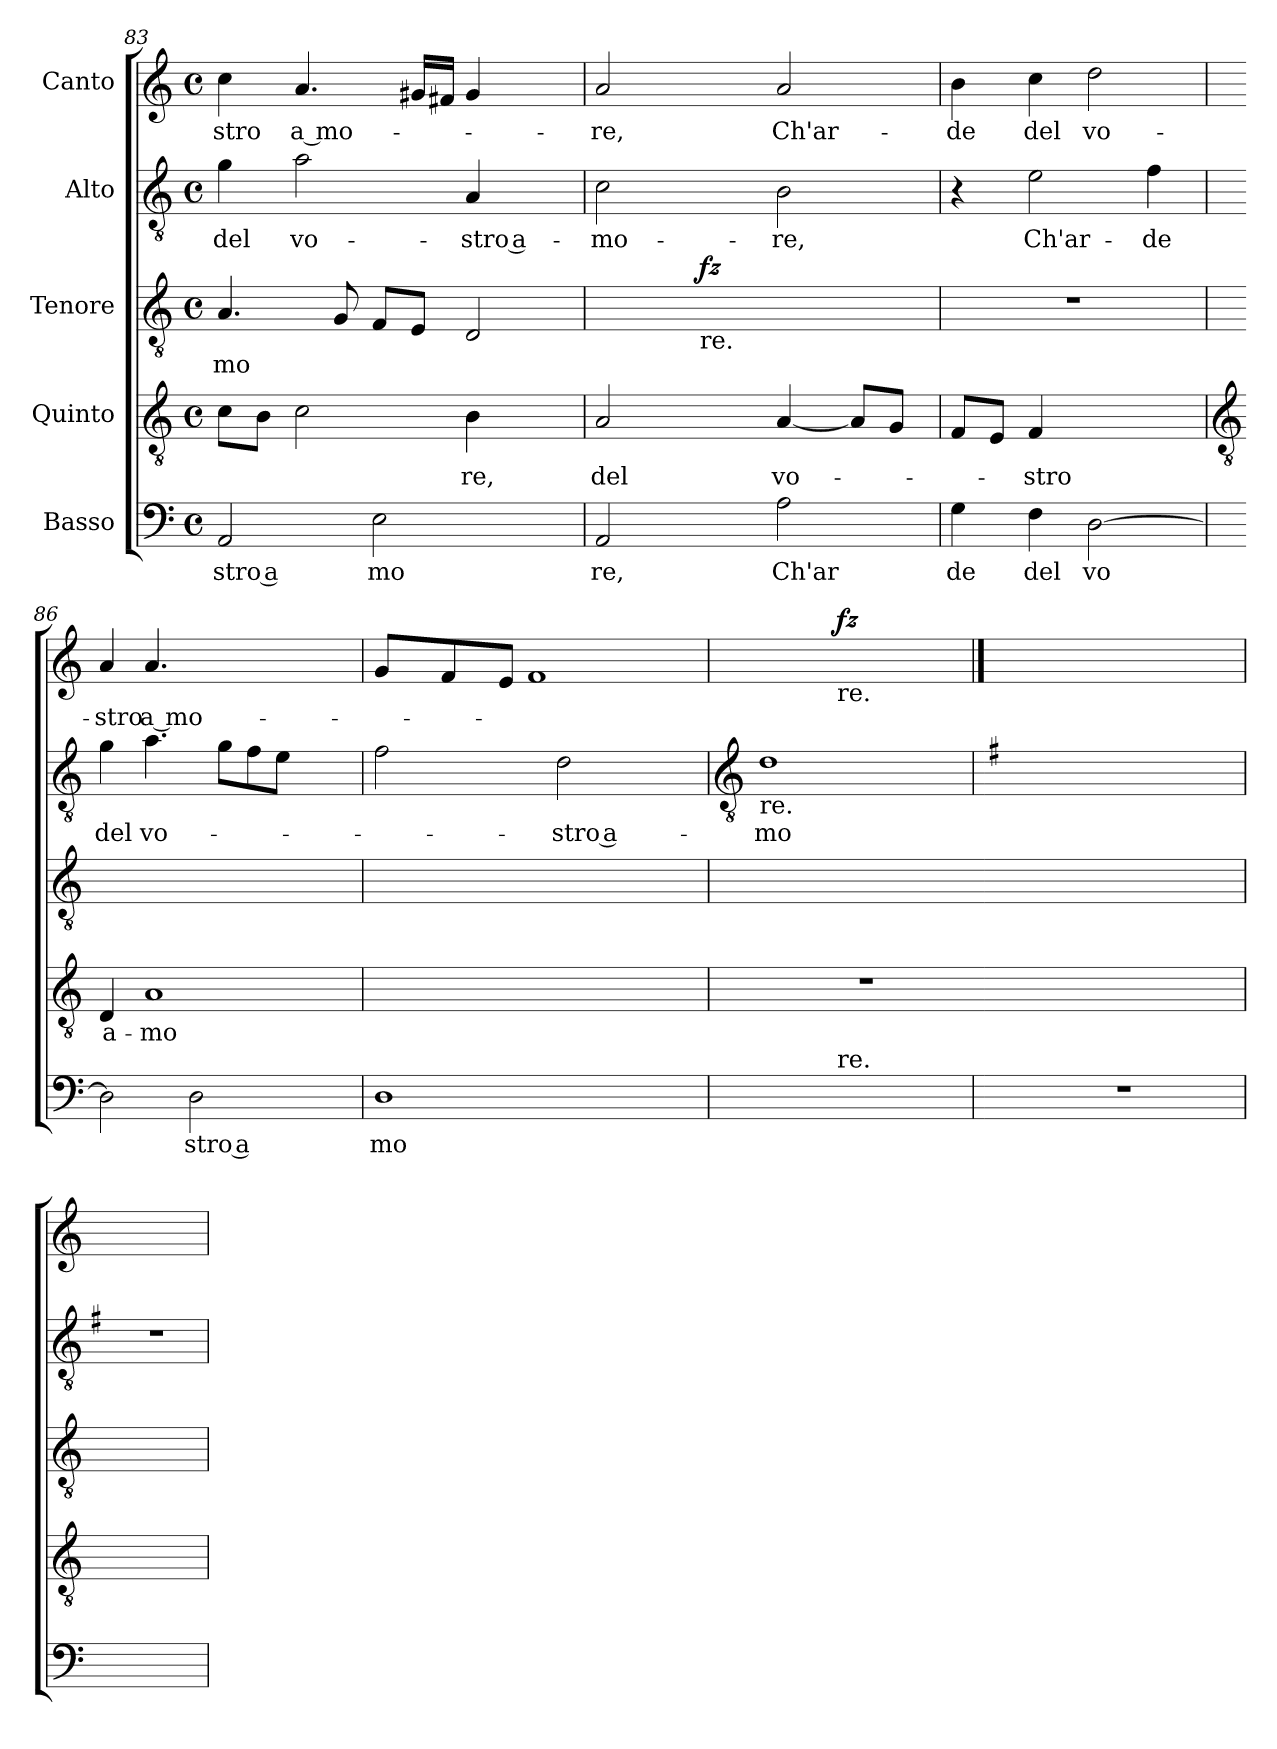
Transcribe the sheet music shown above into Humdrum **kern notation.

**kern	**text	**kern	**text	**kern	**text	**dynam	**kern	**text	**kern	**text	**dynam
*part5	*part5	*part4	*part4	*part3	*part3	*part3	*part2	*part2	*part1	*part1	*part1
*staff5	*staff5	*staff4	*staff4	*staff3	*staff3	*staff3	*staff2	*staff2	*staff1	*staff1	*staff1
*I"Basso	*	*I"Quinto	*	*I"Tenore	*	*	*I"Alto	*	*I"Canto	*	*
!!LO:LB:g=z
*clefF4	*	*clefGv2	*	*clefGv2	*	*	*clefGv2	*	*clefG2	*	*
*k[]	*	*k[]	*	*k[]	*	*	*k[]	*	*k[]	*	*
*C:	*	*C:	*	*C:	*	*	*C:	*	*C:	*	*
*M4/4	*	*M4/4	*	*M4/4	*	*	*M4/4	*	*M4/4	*	*
*met(c)	*	*met(c)	*	*met(c)	*	*	*met(c)	*	*met(c)	*	*
=83	=83	=83	=83	=83	=83	=83	=83	=83	=83	=83	=83
!	!LO:LY:b	!	!	!	!LO:LY:b	!	!	!LO:LY:b	!	!LO:LY:b	!
2AA/	stro a	8c\L	.	4.A/	mo	.	4g\	del	4cc\	-stro	.
.	.	8B\J	.	.	.	.	.	.	.	.	.
!	!	!	!	!	!	!	!	!LO:LY:b	!	!LO:LY:b	!
.	.	2c\	.	.	.	.	2a\	vo-	4.a/	a mo-	.
.	.	.	.	8G/	.	.	.	.	.	.	.
!	!LO:LY:b	!	!	!	!	!	!	!	!	!	!
2E\	mo	.	.	8F/L	.	.	.	.	.	.	.
.	.	.	.	8E/J	.	.	.	.	16g#X/LL	.	.
.	.	.	.	.	.	.	.	.	16f#X/JJ	.	.
!	!	!	!LO:LY:b	!	!	!	!	!LO:LY:b	!	!	!
.	.	4B\	-re,	2D/	.	.	4A/	-stro a-	4g#/	.	.
4ryy	.	4ryy	.	.	.	.	4ryy	.	4ryy	.	.
=84	=84	=84	=84	=84	=84	=84	=84	=84	=84	=84	=84
!	!LO:LY:b	!	!LO:LY:b	!	!	!	!	!LO:LY:b	!	!LO:LY:b	!
2AA/	re,	2A/	del	32ryy	.	.	2c\	-mo-	2a/	-re,	.
.	.	.	.	32ryy	.	.	.	.	.	.	.
.	.	.	.	32ryy	.	.	.	.	.	.	.
.	.	.	.	32ryy	.	.	.	.	.	.	.
.	.	.	.	32ryy	.	.	.	.	.	.	.
.	.	.	.	64ryy	.	.	.	.	.	.	.
.	.	.	.	64ryy	.	.	.	.	.	.	.
!	!	!	!	!LO:TX:b:t=re.	!	!	!	!	!	!	!
!	!	!	!	!	!	!LO:DY:b	!	!	!	!	!
.	.	.	.	64ryy	.	fz	.	.	.	.	.
.	.	.	.	2ryy	.	.	.	.	.	.	.
!	!LO:LY:b	!	!LO:LY:b	!	!	!	!	!LO:LY:b	!	!LO:LY:b	!
2A\	Ch'ar	[4A/	vo-	.	.	.	2B\	-re,	2a/	Ch'ar-	.
.	.	.	.	4ryy	.	.	.	.	.	.	.
.	.	8A/L]	.	.	.	.	.	.	.	.	.
.	.	8G/J	.	.	.	.	.	.	.	.	.
.	.	.	.	32.ryy	.	.	.	.	.	.	.
=85	=85	=85	=85	=85	=85	=85	=85	=85	=85	=85	=85
!	!LO:LY:b	!	!	!	!	!	!	!	!	!LO:LY:b	!
4G\	de	8F/L	.	1r	.	.	4r	.	4b\	-de	.
.	.	8E/J	.	.	.	.	.	.	.	.	.
!	!LO:LY:b	!	!LO:LY:b	!	!	!	!	!LO:LY:b	!	!LO:LY:b	!
4F\	del	4F/	-stro	.	.	.	2e\	Ch'ar-	4cc\	del	.
!	!LO:LY:b	!	!	!	!	!	!	!	!	!LO:LY:b	!
[2D\	vo	2ryy	.	.	.	.	.	.	2dd\	vo-	.
!	!	!	!	!	!	!	!	!LO:LY:b	!	!	!
.	.	.	.	.	.	.	4f\	-de	.	.	.
!!LO:LB:g=z
=86	=86	=86	=86	=86	=86	=86	=86	=86	=86	=86	=86
*	*	*clefGv2	*	*	*	*	*	*	*	*	*
!	!	!	!LO:LY:b	!	!	!	!	!LO:LY:b	!	!LO:LY:b	!
2D\]	.	4D/	a-	1ryy	.	.	4g\	del	4a/	-stro	.
!	!	!	!LO:LY:b	!	!	!	!	!LO:LY:b	!	!LO:LY:b	!
.	.	1A	-mo-	.	.	.	4.a\	vo-	4.a/	a mo-	.
!	!LO:LY:b	!	!	!	!	!	!	!	!	!	!
2D\	stro a	.	.	.	.	.	.	.	.	.	.
.	.	.	.	.	.	.	8g\L	.	2ryy	.	.
.	.	.	.	.	.	.	8f\	.	.	.	.
.	.	.	.	.	.	.	8e\J	.	.	.	.
4ryy	.	.	.	4ryy	.	.	4ryy	.	.	.	.
.	.	.	.	.	.	.	.	.	8ryy	.	.
!!LO:LB:g=z
=87	=87	=87	=87	=87	=87	=87	=87	=87	=87	=87	=87
!	!LO:LY:b	!	!	!	!	!	!	!	!	!	!
1D	mo	64ryy	.	1ryy	.	.	2f\	.	8g/L	.	.
.	.	64ryy	.	.	.	.	.	.	.	.	.
.	.	64ryy	.	.	.	.	.	.	.	.	.
.	.	64ryy	.	.	.	.	.	.	.	.	.
.	.	64ryy	.	.	.	.	.	.	.	.	.
.	.	64ryy	.	.	.	.	.	.	.	.	.
.	.	64ryy	.	.	.	.	.	.	.	.	.
.	.	64ryy	.	.	.	.	.	.	.	.	.
.	.	64ryy	.	.	.	.	.	.	8f/	.	.
.	.	64ryy	.	.	.	.	.	.	.	.	.
.	.	64ryy	.	.	.	.	.	.	.	.	.
.	.	64ryy	.	.	.	.	.	.	.	.	.
.	.	64ryy	.	.	.	.	.	.	.	.	.
.	.	1ryy	.	.	.	.	.	.	.	.	.
.	.	.	.	.	.	.	.	.	8e/J	.	.
.	.	.	.	.	.	.	.	.	1f	.	.
!	!	!	!	!	!	!	!	!LO:LY:b	!	!	!
.	.	.	.	.	.	.	2d\	-stro a-	.	.	.
4.ryy	.	.	.	4.ryy	.	.	4.ryy	.	.	.	.
.	.	8ryy	.	.	.	.	.	.	.	.	.
.	.	32.ryy	.	.	.	.	.	.	.	.	.
!!LO:LB:g=z
=88	=88	=88	=88	=88	=88	=88	=88	=88	=88	=88	=88
*	*	*	*	*	*	*	*clefGv2	*	*	*	*
!	!	!	!	!	!	!	!LO:TX:b:t=re.	!	!	!	!
!	!	!	!	!	!	!	!	!LO:LY:b	!	!	!
32ryy	.	1r	.	1ryy	.	.	1d	-mo-	32ryy	.	.
32ryy	.	.	.	.	.	.	.	.	32ryy	.	.
32ryy	.	.	.	.	.	.	.	.	32ryy	.	.
32ryy	.	.	.	.	.	.	.	.	32ryy	.	.
32ryy	.	.	.	.	.	.	.	.	32ryy	.	.
64ryy	.	.	.	.	.	.	.	.	64ryy	.	.
64ryy	.	.	.	.	.	.	.	.	64ryy	.	.
!	!	!	!	!	!	!	!	!	!LO:TX:b:t=re.	!	!
!LO:TX:a:t=re.	!	!	!	!	!	!	!	!	!	!	!
!	!	!	!	!	!	!	!	!	!	!	!LO:DY:b
64ryy	.	.	.	.	.	.	.	.	64ryy	.	fz
2ryy	.	.	.	.	.	.	.	.	2ryy	.	.
4ryy	.	.	.	.	.	.	.	.	4ryy	.	.
32.ryy	.	.	.	.	.	.	.	.	32.ryy	.	.
=89	==89	=89	==89	=89	==89	==89	=89	==89	==89	==89	==89
*	*	*	*	*	*	*	*k[f#]	*	*	*	*
*	*	*	*	*	*	*	*G:	*	*	*	*
1r	.	1ryy	.	1ryy	.	.	64ryy	.	64ryy	.	.
.	.	.	.	.	.	.	64ryy	.	64ryy	.	.
.	.	.	.	.	.	.	64ryy	.	64ryy	.	.
.	.	.	.	.	.	.	64ryy	.	64ryy	.	.
.	.	.	.	.	.	.	64ryy	.	64ryy	.	.
.	.	.	.	.	.	.	64ryy	.	64ryy	.	.
.	.	.	.	.	.	.	64ryy	.	64ryy	.	.
.	.	.	.	.	.	.	64ryy	.	64ryy	.	.
.	.	.	.	.	.	.	64ryy	.	64ryy	.	.
.	.	.	.	.	.	.	64ryy	.	64ryy	.	.
.	.	.	.	.	.	.	64ryy	.	64ryy	.	.
.	.	.	.	.	.	.	64ryy	.	64ryy	.	.
.	.	.	.	.	.	.	64ryy	.	64ryy	.	.
.	.	.	.	.	.	.	2ryy	.	2ryy	.	.
.	.	.	.	.	.	.	4ryy	.	4ryy	.	.
.	.	.	.	.	.	.	32.ryy	.	32.ryy	.	.
=	=	=	=	=	=	=	=	=	=	=	=
1ryy	.	1ryy	.	1ryy	.	.	1r	.	1ryy	.	.
=	=	=	=	=	=	=	=	=	=	=	=
*-	*-	*-	*-	*-	*-	*-	*-	*-	*-	*-	*-
